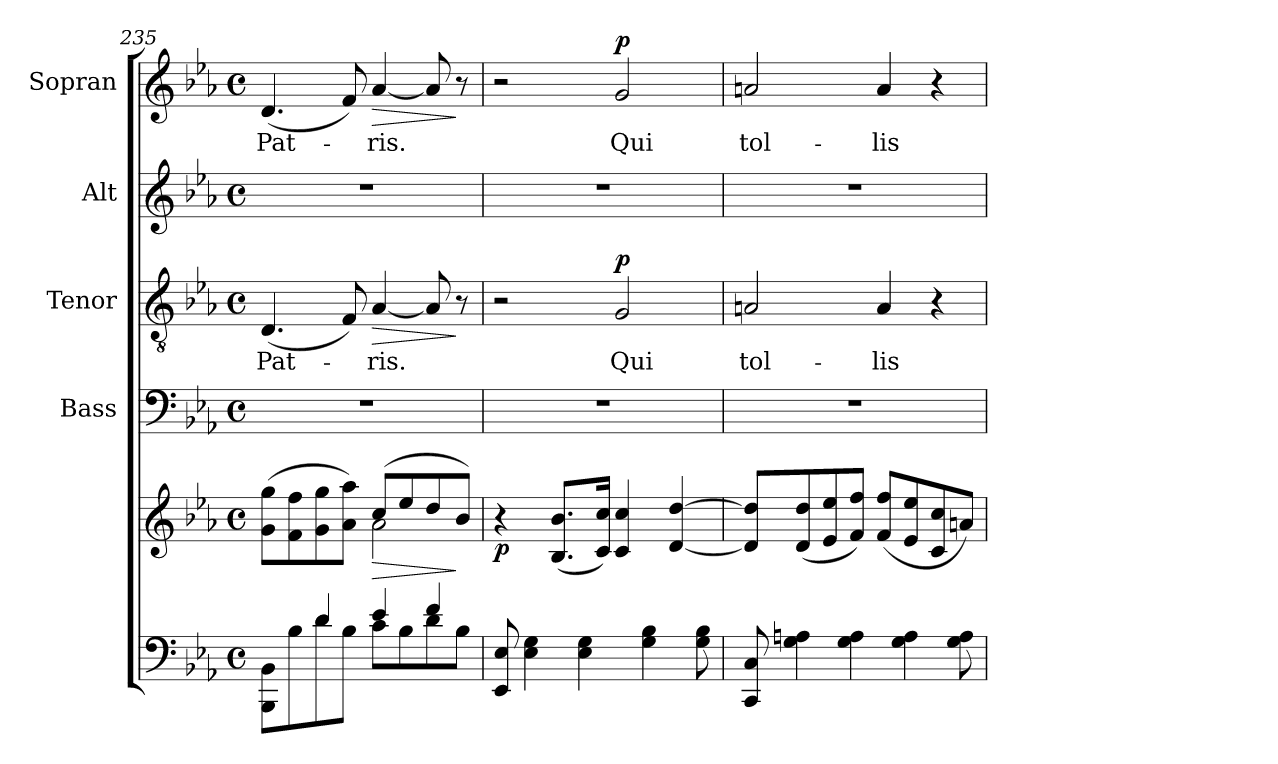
**kern	**kern	**dynam	**kern	**kern	**text	**dynam	**kern	**kern	**text	**dynam
*part5	*part5	*part5	*part4	*part3	*part3	*part3	*part2	*part1	*part1	*part1
*staff6	*staff5	*staff5/6	*staff4	*staff3	*staff3	*staff3	*staff2	*staff1	*staff1	*staff1
*	*	*	*I"Bass	*I"Tenor	*	*	*I"Alt	*I"Sopran	*	*
*	*	*	*I'B.	*I'T.	*	*	*I'A.	*I'S.	*	*
*clefF4	*clefG2	*	*clefF4	*clefGv2	*	*	*clefG2	*clefG2	*	*
*k[b-e-a-]	*k[b-e-a-]	*	*k[b-e-a-]	*k[b-e-a-]	*	*	*k[b-e-a-]	*k[b-e-a-]	*	*
*E-:	*E-:	*	*E-:	*E-:	*	*	*E-:	*E-:	*	*
*M4/4	*M4/4	*	*M4/4	*M4/4	*	*	*M4/4	*M4/4	*	*
*met(c)	*met(c)	*	*met(c)	*met(c)	*	*	*met(c)	*met(c)	*	*
=235	=235	=235	=235	=235	=235	=235	=235	=235	=235	=235
*^	*^	*	*	*	*	*	*	*	*	*
!	!	!	!	!	!	!	!LO:LY:b	!	!	!	!LO:LY:b	!
4ryy	8BBB-\ 8BB-\L	(>8g\ 8gg\L	2ryy	.	1r	(<4.D/	Pat-	.	1r	(<4.d/	Pat-	.
.	8B-\	8f\ 8ff\	.	.	.	.	.	.	.	.	.	.
4d/	8d\	8g\ 8gg\	.	.	.	.	.	.	.	.	.	.
.	8B-\J	8a-\ 8aa-\J)	.	.	.	8F/)	.	.	.	8f/)	.	.
!	!	!	!	!LO:HP:b	!	!	!LO:LY:b	!LO:HP:b	!	!	!LO:LY:b	!LO:HP:b
4e-/	8c\L	(>8cc/L	2a-\	>	.	[4A-/	-ris.	>	.	[4a-/	-ris.	>
.	8B-\	8ee-/	.	.	.	.	.	.	.	.	.	.
4f/	8d\	8dd/	.	.	.	8A-/]	.	.	.	8a-/]	.	.
.	8B-\J	8b-/J)	.	]	.	8r	.	]	.	8r	.	]
*	*	*v	*v	*	*	*	*	*	*	*	*	*
=236	=236	=236	=236	=236	=236	=236	=236	=236	=236	=236	=236
!	!	!	!LO:DY:b	!	!	!	!	!	!	!	!
*v	*v	*	*	*	*	*	*	*	*	*	*
8EE-/ 8E-/	4r	p	1r	2r	.	.	1r	2r	.	.
4E-\ 4G\	.	.	.	.	.	.	.	.	.	.
.	(<8.B-/ 8.b-/L	.	.	.	.	.	.	.	.	.
4E-\ 4G\	.	.	.	.	.	.	.	.	.	.
.	16c/ 16cc/Jk)	.	.	.	.	.	.	.	.	.
!	!	!	!	!	!LO:LY:b	!LO:DY:a	!	!	!LO:LY:b	!LO:DY:a
.	4c/ 4cc/	.	.	2G/	Qui	p	.	2g/	Qui	p
4G\ 4B-\	.	.	.	.	.	.	.	.	.	.
.	[4d/ [4dd/	.	.	.	.	.	.	.	.	.
8G\ 8B-\	.	.	.	.	.	.	.	.	.	.
=237	=237	=237	=237	=237	=237	=237	=237	=237	=237	=237
!	!	!	!	!	!LO:LY:b	!	!	!	!LO:LY:b	!
8CC/ 8C/	8d/] 8dd/]L	.	1r	2An/	tol-	.	1r	2an/	tol-	.
4G\ 4An\	(<8d/ 8dd/	.	.	.	.	.	.	.	.	.
.	8e-/ 8ee-/	.	.	.	.	.	.	.	.	.
4G\ 4A\	8f/ 8ff/J)	.	.	.	.	.	.	.	.	.
!	!	!	!	!	!LO:LY:b	!	!	!	!LO:LY:b	!
.	(<8f/ 8ff/L	.	.	4A/	-lis	.	.	4a/	-lis	.
4G\ 4A\	8e-/ 8ee-/	.	.	.	.	.	.	.	.	.
.	8c/ 8cc/	.	.	4r	.	.	.	4r	.	.
8G\ 8A\	8an/J)	.	.	.	.	.	.	.	.	.
=	=	=	=	=	=	=	=	=	=	=
*-	*-	*-	*-	*-	*-	*-	*-	*-	*-	*-
